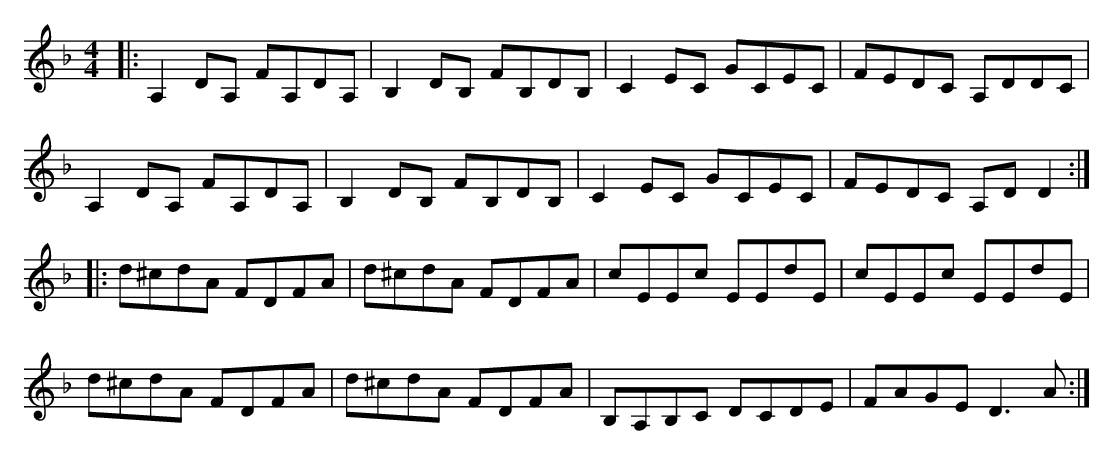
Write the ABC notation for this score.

X:1
M:4/4
K:Dmin
|:A,2DA, FA,DA,|B,2DB, FB,DB,|C2EC GCEC|FEDC A,DDC|
A,2DA, FA,DA,|B,2DB, FB,DB,|C2EC GCEC| FEDC A,DD2:|
|:d^cdA FDFA|d^cdA FDFA|cEEc EEdE|cEEc EEdE|
d^cdA FDFA|d^cdA FDFA|B,A,B,C DCDE|FAGED3 A:|
